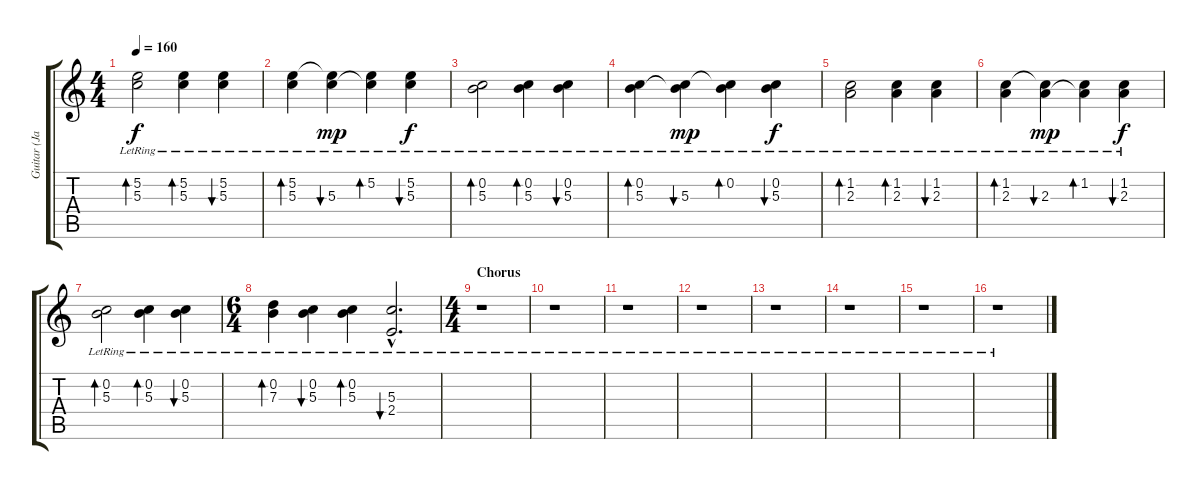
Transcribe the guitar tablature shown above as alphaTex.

\track ("Guitar (Jazz Guitar)" "Guitar (Ja") {instrument electricguitarjazz}
\staff {score tabs}
\tuning (E4 B3 G3 D3 A2 E2) {hide}
\ts (4 4)
\tempo 160
\clef g2
\ks c
(5.2{lr} 5.3{lr}).2{bd 120 dy f} (5.2{lr} 5.3{lr}).4{bd 120} (5.2{lr} 5.3{lr}).4{bu 120} |
(5.2{lr} 5.3{lr}).4{bd 120} (5.2{t} 5.3{lr}).4{bu 120 dy mp} (5.2{lr} 5.3{t}).4{bd 120} (5.2{lr} 5.3{lr}).4{bu 120 dy f} |
(0.2{lr} 5.3{lr}).2{bd 120} (0.2{lr} 5.3{lr}).4{bd 120} (0.2{lr} 5.3{lr}).4{bu 120} |
(0.2{lr} 5.3{lr}).4{bd 120} (0.2{t} 5.3{lr}).4{bu 120 dy mp} (0.2{lr} 5.3{t}).4{bd 120} (0.2{lr} 5.3{lr}).4{bu 120 dy f} |
(1.2{lr} 2.3{lr}).2{bd 120} (1.2{lr} 2.3{lr}).4{bd 120} (1.2{lr} 2.3{lr}).4{bu 120} |
(1.2{lr} 2.3{lr}).4{bd 120} (1.2{t} 2.3{lr}).4{bu 120 dy mp} (1.2{lr} 2.3{t}).4{bd 120} (1.2{lr} 2.3{lr}).4{bu 120 dy f} |
(0.2{lr} 5.3{lr}).2{bd 120} (0.2{lr} 5.3{lr}).4{bd 120} (0.2{lr} 5.3{lr}).4{bu 120} |
\ts (6 4)
(0.2{lr} 7.3{lr}).4{bd 120} (0.2{lr} 5.3{lr}).4{bu 120} (0.2{lr} 5.3{lr}).4{bd 120} (5.3{hac lr} 2.4{hac}).2{d bu 120} |
\ts (4 4)
\section ("" "Chorus")
r.1 |
r.1 |
r.1 |
r.1 |
r.1 |
r.1 |
r.1 |
r.1
